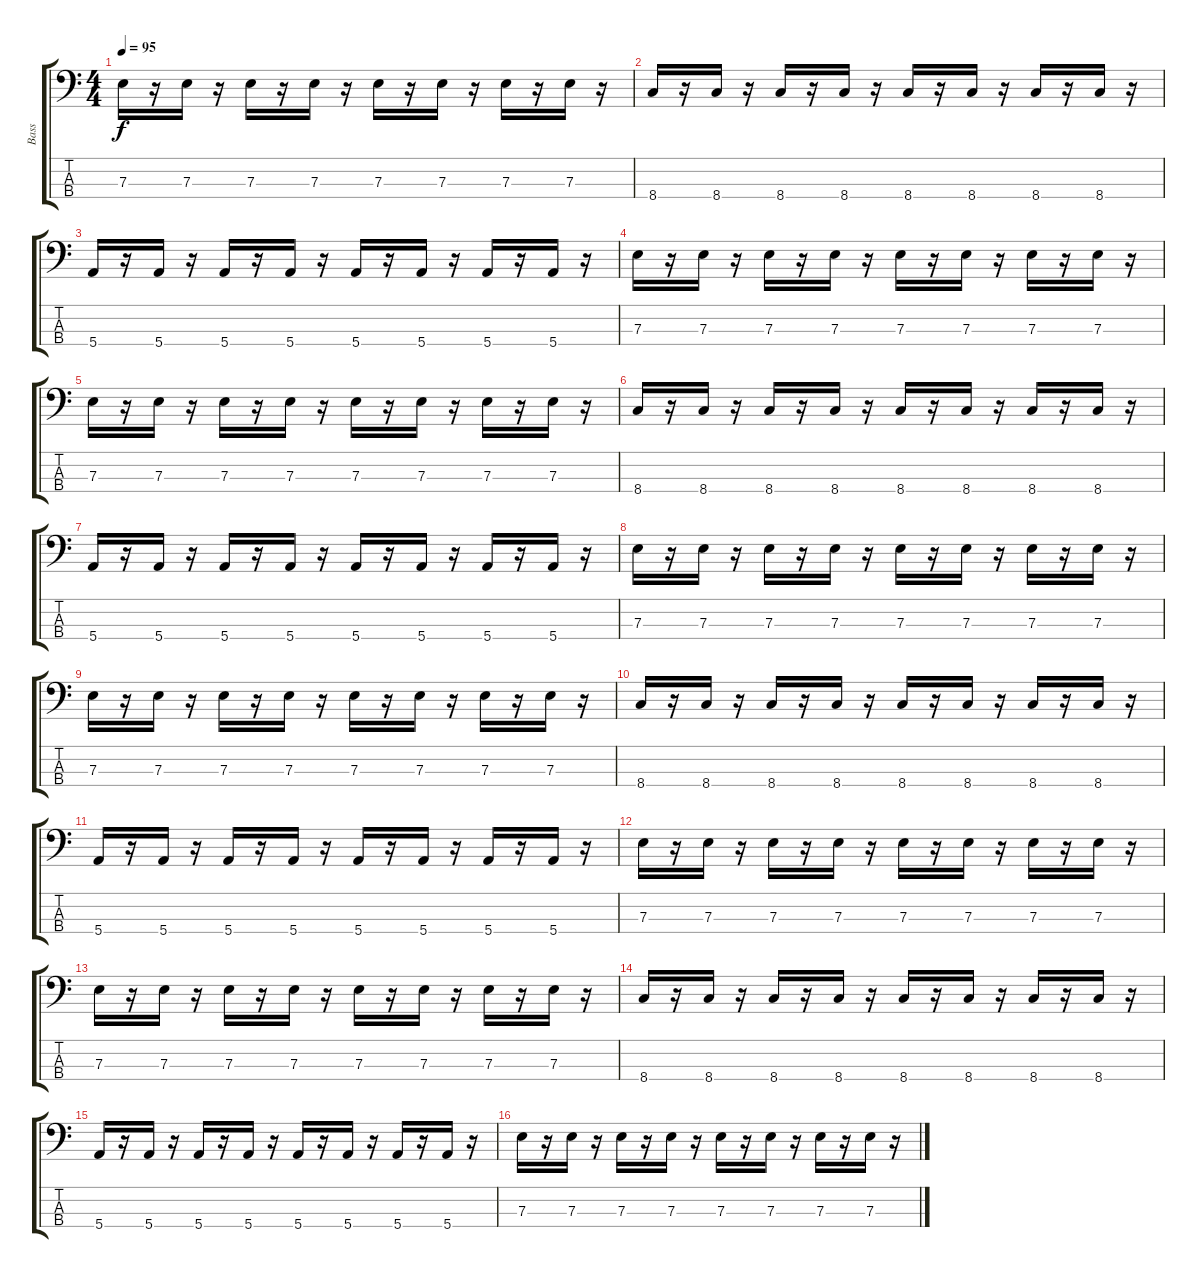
\track ("Bass" "Bass") {instrument electricbassfinger}
\staff {score tabs}
\tuning (G2 D2 A1 E1) {hide}
\ts (4 4)
\tempo 95
\clef f4
\ks c
7.3.16{dy f} r.16 7.3.16 r.16 7.3.16 r.16 7.3.16 r.16 7.3.16 r.16 7.3.16 r.16 7.3.16 r.16 7.3.16 r.16 |
8.4.16 r.16 8.4.16 r.16 8.4.16 r.16 8.4.16 r.16 8.4.16 r.16 8.4.16 r.16 8.4.16 r.16 8.4.16 r.16 |
5.4.16 r.16 5.4.16 r.16 5.4.16 r.16 5.4.16 r.16 5.4.16 r.16 5.4.16 r.16 5.4.16 r.16 5.4.16 r.16 |
7.3.16 r.16 7.3.16 r.16 7.3.16 r.16 7.3.16 r.16 7.3.16 r.16 7.3.16 r.16 7.3.16 r.16 7.3.16 r.16 |
7.3.16 r.16 7.3.16 r.16 7.3.16 r.16 7.3.16 r.16 7.3.16 r.16 7.3.16 r.16 7.3.16 r.16 7.3.16 r.16 |
8.4.16 r.16 8.4.16 r.16 8.4.16 r.16 8.4.16 r.16 8.4.16 r.16 8.4.16 r.16 8.4.16 r.16 8.4.16 r.16 |
5.4.16 r.16 5.4.16 r.16 5.4.16 r.16 5.4.16 r.16 5.4.16 r.16 5.4.16 r.16 5.4.16 r.16 5.4.16 r.16 |
7.3.16 r.16 7.3.16 r.16 7.3.16 r.16 7.3.16 r.16 7.3.16 r.16 7.3.16 r.16 7.3.16 r.16 7.3.16 r.16 |
7.3.16 r.16 7.3.16 r.16 7.3.16 r.16 7.3.16 r.16 7.3.16 r.16 7.3.16 r.16 7.3.16 r.16 7.3.16 r.16 |
8.4.16 r.16 8.4.16 r.16 8.4.16 r.16 8.4.16 r.16 8.4.16 r.16 8.4.16 r.16 8.4.16 r.16 8.4.16 r.16 |
5.4.16 r.16 5.4.16 r.16 5.4.16 r.16 5.4.16 r.16 5.4.16 r.16 5.4.16 r.16 5.4.16 r.16 5.4.16 r.16 |
7.3.16 r.16 7.3.16 r.16 7.3.16 r.16 7.3.16 r.16 7.3.16 r.16 7.3.16 r.16 7.3.16 r.16 7.3.16 r.16 |
7.3.16 r.16 7.3.16 r.16 7.3.16 r.16 7.3.16 r.16 7.3.16 r.16 7.3.16 r.16 7.3.16 r.16 7.3.16 r.16 |
8.4.16 r.16 8.4.16 r.16 8.4.16 r.16 8.4.16 r.16 8.4.16 r.16 8.4.16 r.16 8.4.16 r.16 8.4.16 r.16 |
5.4.16 r.16 5.4.16 r.16 5.4.16 r.16 5.4.16 r.16 5.4.16 r.16 5.4.16 r.16 5.4.16 r.16 5.4.16 r.16 |
7.3.16 r.16 7.3.16 r.16 7.3.16 r.16 7.3.16 r.16 7.3.16 r.16 7.3.16 r.16 7.3.16 r.16 7.3.16 r.16
